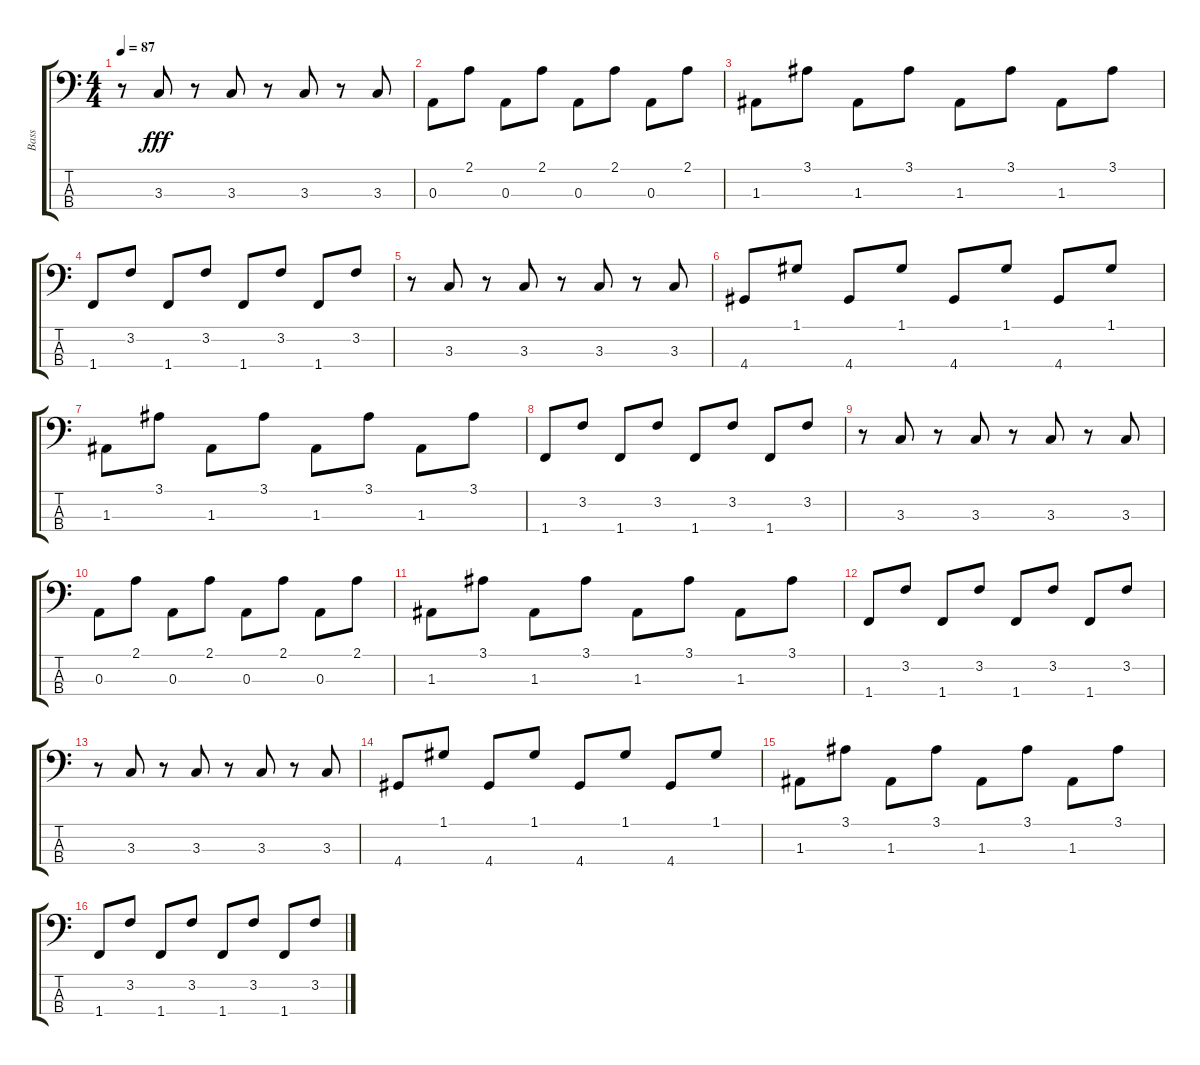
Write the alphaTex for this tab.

\track ("Bass" "Bass") {instrument synthbass1}
\staff {score tabs}
\tuning (G2 D2 A1 E1) {hide}
\ts (4 4)
\tempo 87
\clef f4
\ks c
r.8{dy fff} 3.3.8 r.8 3.3.8 r.8 3.3.8 r.8 3.3.8 |
0.3.8 2.1.8 0.3.8 2.1.8 0.3.8 2.1.8 0.3.8 2.1.8 |
1.3.8 3.1.8 1.3.8 3.1.8 1.3.8 3.1.8 1.3.8 3.1.8 |
1.4.8 3.2.8 1.4.8 3.2.8 1.4.8 3.2.8 1.4.8 3.2.8 |
r.8 3.3.8 r.8 3.3.8 r.8 3.3.8 r.8 3.3.8 |
4.4.8 1.1.8 4.4.8 1.1.8 4.4.8 1.1.8 4.4.8 1.1.8 |
1.3.8 3.1.8 1.3.8 3.1.8 1.3.8 3.1.8 1.3.8 3.1.8 |
1.4.8 3.2.8 1.4.8 3.2.8 1.4.8 3.2.8 1.4.8 3.2.8 |
r.8 3.3.8 r.8 3.3.8 r.8 3.3.8 r.8 3.3.8 |
0.3.8 2.1.8 0.3.8 2.1.8 0.3.8 2.1.8 0.3.8 2.1.8 |
1.3.8 3.1.8 1.3.8 3.1.8 1.3.8 3.1.8 1.3.8 3.1.8 |
1.4.8 3.2.8 1.4.8 3.2.8 1.4.8 3.2.8 1.4.8 3.2.8 |
r.8 3.3.8 r.8 3.3.8 r.8 3.3.8 r.8 3.3.8 |
4.4.8 1.1.8 4.4.8 1.1.8 4.4.8 1.1.8 4.4.8 1.1.8 |
1.3.8 3.1.8 1.3.8 3.1.8 1.3.8 3.1.8 1.3.8 3.1.8 |
1.4.8 3.2.8 1.4.8 3.2.8 1.4.8 3.2.8 1.4.8 3.2.8
